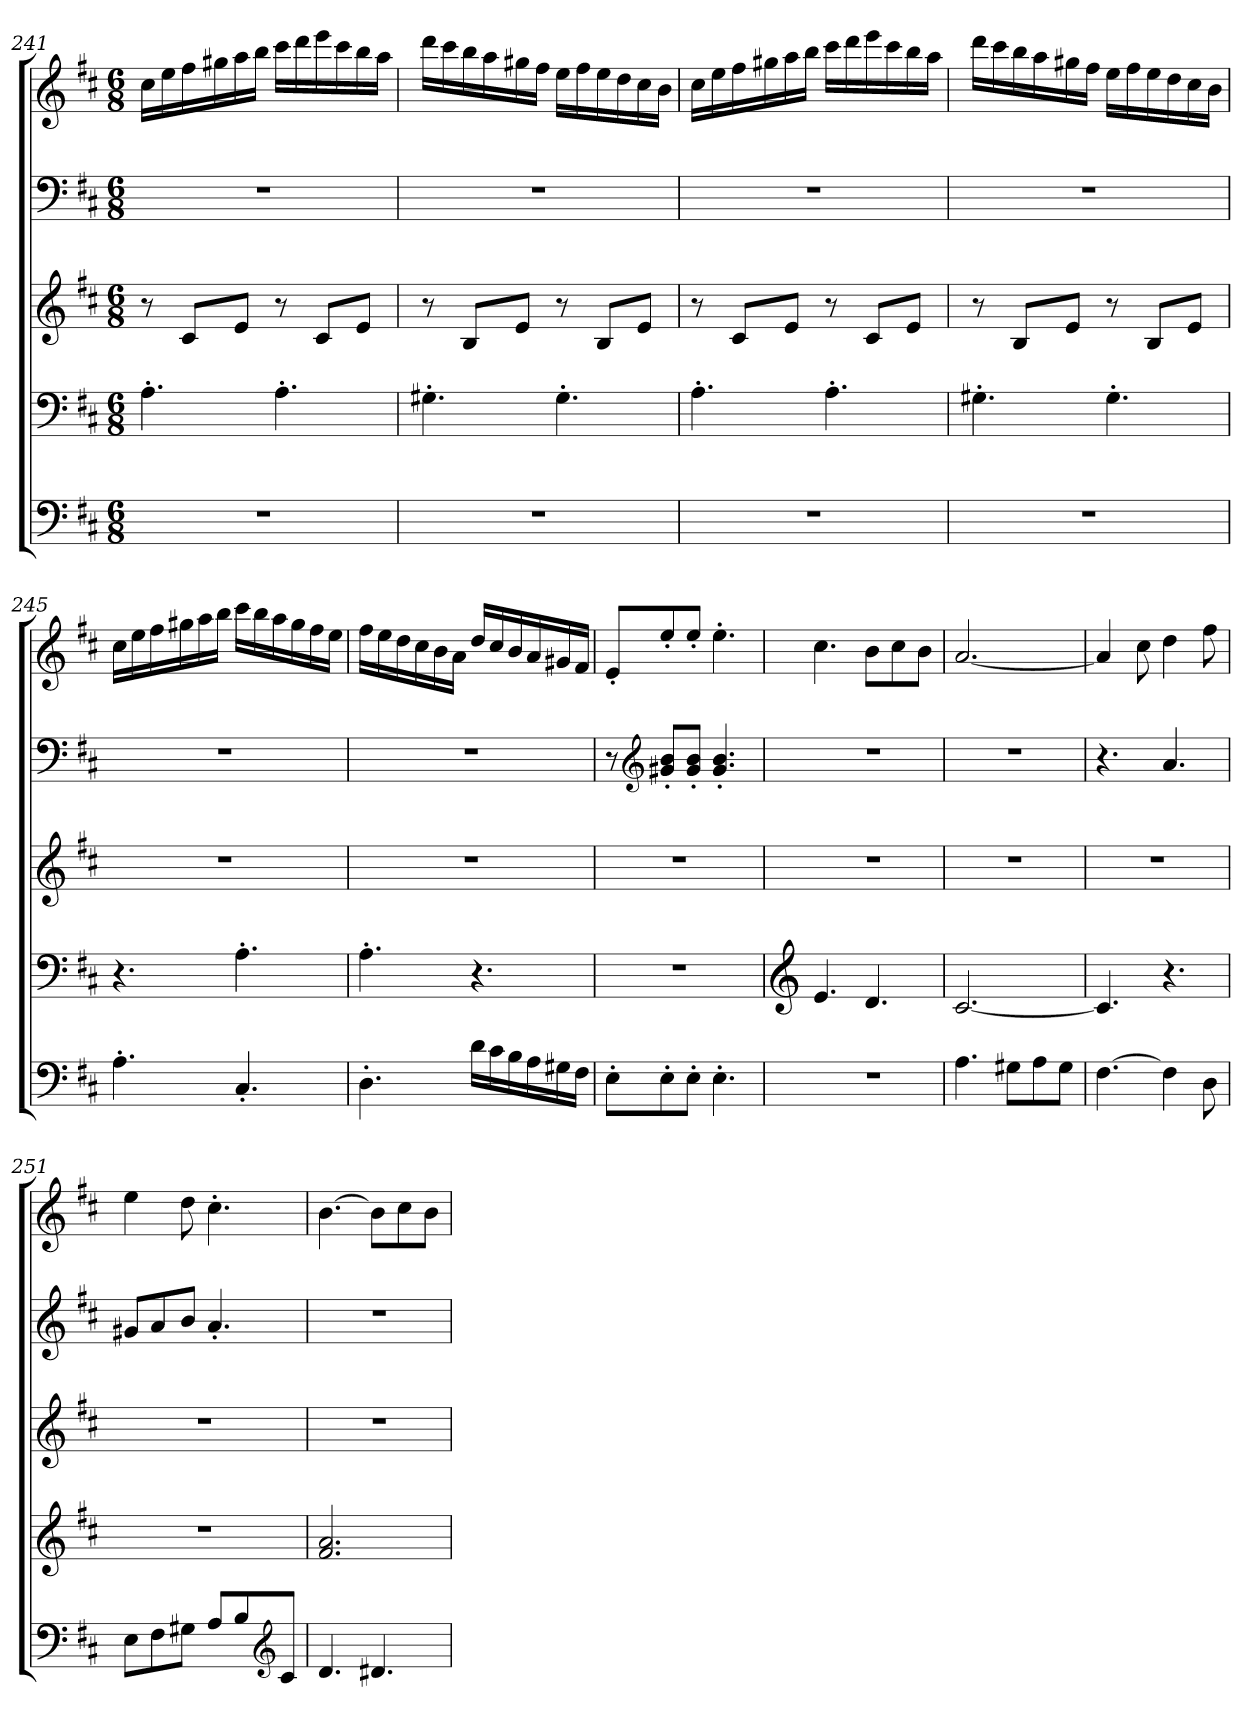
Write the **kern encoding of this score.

**kern	**kern	**kern	**kern	**kern
*part5	*part4	*part3	*part2	*part1
*staff5	*staff4	*staff3	*staff2	*staff1
*clefF4	*clefF4	*clefG2	*clefF4	*clefG2
*k[f#c#]	*k[f#c#]	*k[f#c#]	*k[f#c#]	*k[f#c#]
*M6/8	*M6/8	*M6/8	*M6/8	*M6/8
=241	=241	=241	=241	=241
2.r	4.A'\	8r	2.r	16cc#\LL
.	.	.	.	16ee\
.	.	8c#/L	.	16ff#\
.	.	.	.	16gg#X\
.	.	8e/J	.	16aa\
.	.	.	.	16bb\JJ
.	4.A'\	8r	.	16ccc#\LL
.	.	.	.	16ddd\
.	.	8c#/L	.	16eee\
.	.	.	.	16ccc#\
.	.	8e/J	.	16bb\
.	.	.	.	16aa\JJ
!!LO:PB:g=z
=242	=242	=242	=242	=242
2.r	4.G#X'\	8r	2.r	16ddd\LL
.	.	.	.	16ccc#\
.	.	8B/L	.	16bb\
.	.	.	.	16aa\
.	.	8e/J	.	16gg#X\
.	.	.	.	16ff#\JJ
.	4.G#'\	8r	.	16ee\LL
.	.	.	.	16ff#\
.	.	8B/L	.	16ee\
.	.	.	.	16dd\
.	.	8e/J	.	16cc#\
.	.	.	.	16b\JJ
=243	=243	=243	=243	=243
2.r	4.A'\	8r	2.r	16cc#\LL
.	.	.	.	16ee\
.	.	8c#/L	.	16ff#\
.	.	.	.	16gg#X\
.	.	8e/J	.	16aa\
.	.	.	.	16bb\JJ
.	4.A'\	8r	.	16ccc#\LL
.	.	.	.	16ddd\
.	.	8c#/L	.	16eee\
.	.	.	.	16ccc#\
.	.	8e/J	.	16bb\
.	.	.	.	16aa\JJ
!!LO:LB:g=z
=244	=244	=244	=244	=244
2.r	4.G#X'\	8r	2.r	16ddd\LL
.	.	.	.	16ccc#\
.	.	8B/L	.	16bb\
.	.	.	.	16aa\
.	.	8e/J	.	16gg#X\
.	.	.	.	16ff#\JJ
.	4.G#'\	8r	.	16ee\LL
.	.	.	.	16ff#\
.	.	8B/L	.	16ee\
.	.	.	.	16dd\
.	.	8e/J	.	16cc#\
.	.	.	.	16b\JJ
=245	=245	=245	=245	=245
*	*	*	*	*MM141
4.A'\	4.r	2.r	2.r	16cc#\LL
.	.	.	.	16ee\
.	.	.	.	16ff#\
.	.	.	.	16gg#X\
.	.	.	.	16aa\
.	.	.	.	16bb\JJ
4.C#'/	4.A'\	.	.	16ccc#\LL
.	.	.	.	16bb\
.	.	.	.	16aa\
.	.	.	.	16gg#\
.	.	.	.	16ff#\
.	.	.	.	16ee\JJ
=246	=246	=246	=246	=246
4.D'\	4.A'\	2.r	2.r	16ff#\LL
.	.	.	.	16ee\
.	.	.	.	16dd\
.	.	.	.	16cc#\
.	.	.	.	16b\
.	.	.	.	16a\JJ
16d\LL	4.r	.	.	16dd/LL
16c#\	.	.	.	16cc#/
16B\	.	.	.	16b/
16A\	.	.	.	16a/
16G#X\	.	.	.	16g#X/
16F#\JJ	.	.	.	16f#/JJ
!!LO:PB:g=z
=247	=247	=247	=247	=247
*	*	*	*	*MM138
8E'\L	2.r	2.r	8r	8e'/L
*	*	*	*clefG2	*
8E'\	.	.	8g#X/' 8b/'L	8ee'/
8E'\J	.	.	8g#/' 8b/'J	8ee'/J
*	*	*	*	*MM111
4.E'\	.	.	4.g#/' 4.b/'	4.ee'\
=248	=248	=248	=248	=248
*	*clefG2	*	*	*
*	*	*	*	*MM141
2.r	4.e/	2.r	2.r	4.cc#\
.	4.d/	.	.	8b\L
.	.	.	.	8cc#\
.	.	.	.	8b\J
=249	=249	=249	=249	=249
4.A\	[2.c#/	2.r	2.r	[2.a/
8G#X\L	.	.	.	.
8A\	.	.	.	.
8G#\J	.	.	.	.
=250	=250	=250	=250	=250
[4.F#\	4.c#/]	2.r	4.r	4a/]
.	.	.	.	8cc#\
4F#\]	4.r	.	4.a/	4dd\
8D\	.	.	.	8ff#\
=251	=251	=251	=251	=251
8E\L	2.r	2.r	8g#X/L	4ee\
8F#\	.	.	8a/	.
8G#X\J	.	.	8b/J	8dd\
8A/L	.	.	4.a'/	4.cc#'\
8B/	.	.	.	.
*clefG2	*	*	*	*
8c#/J	.	.	.	.
=252	=252	=252	=252	=252
*	*	*	*	*MM141
4.d/	2.f#/ 2.a/	2.r	2.r	[4.b\
4.d#X/	.	.	.	8b\L]
.	.	.	.	8cc#\
.	.	.	.	8b\J
=	=	=	=	=
*-	*-	*-	*-	*-
